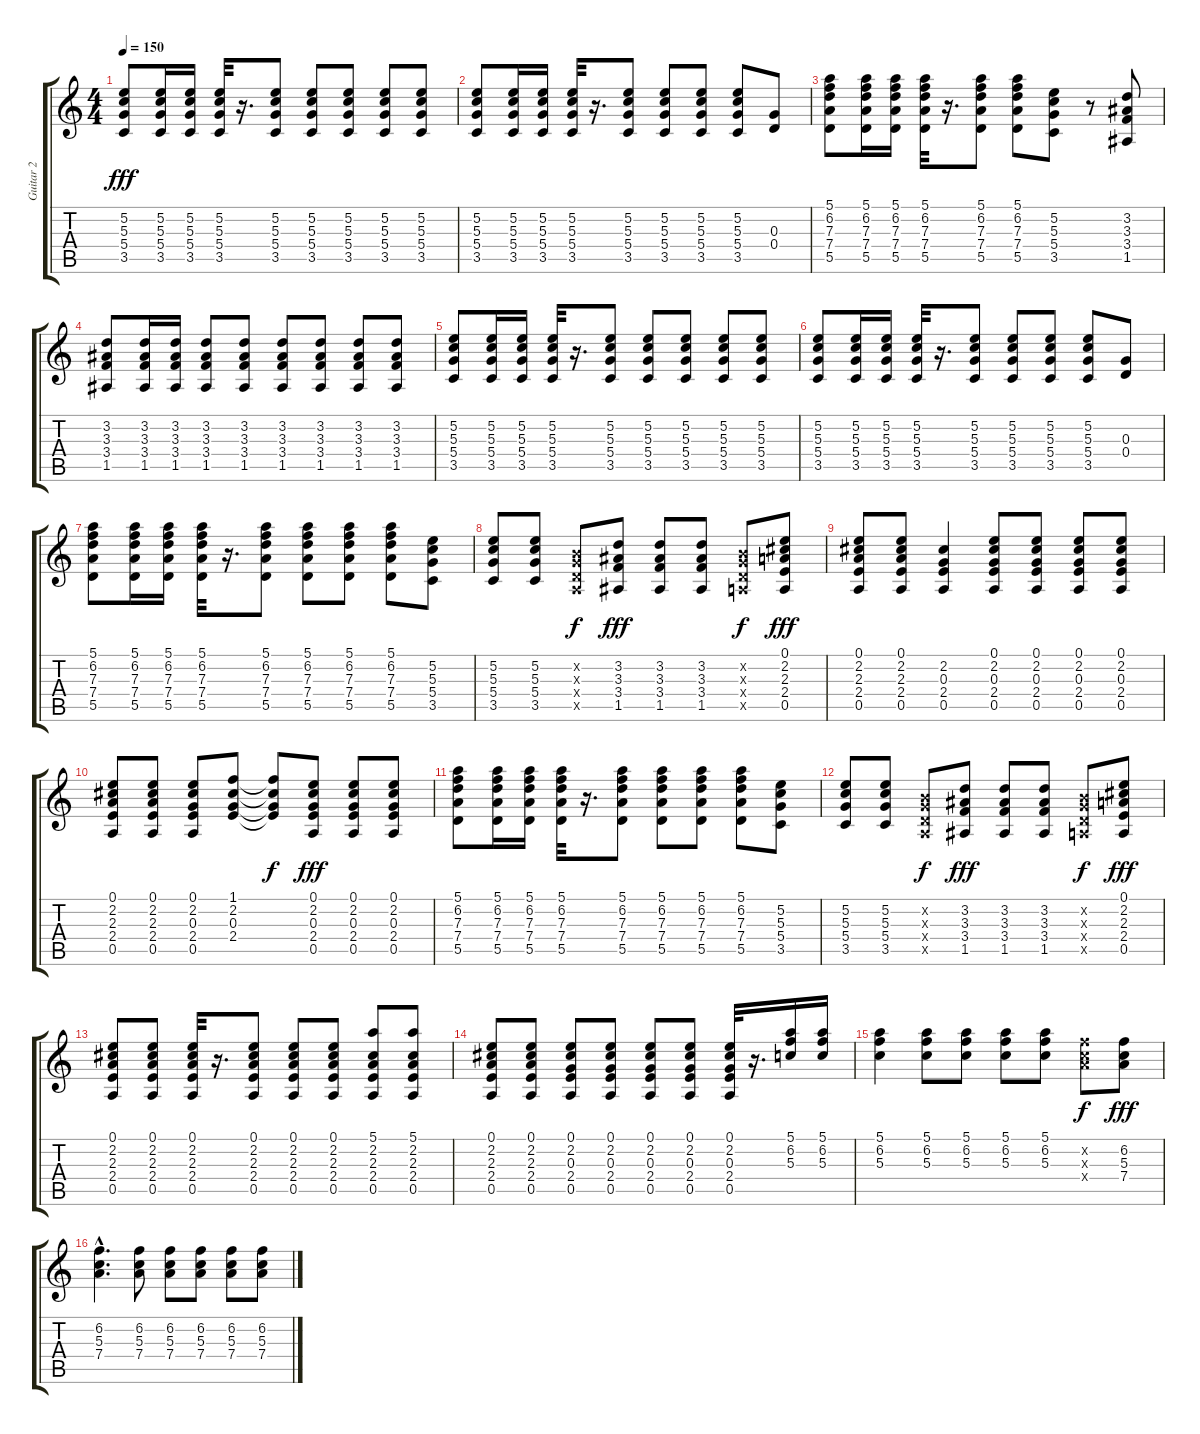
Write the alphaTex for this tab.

\track ("Guitar 2" "Guitar 2") {instrument electricguitarjazz}
\staff {score tabs}
\tuning (E4 B3 G3 D3 A2 E2) {hide}
\ts (4 4)
\tempo 150
\clef g2
\ks c
(5.2 5.3 5.4 3.5).8{dy fff} (5.2 5.3 5.4 3.5).16 (5.2 5.3 5.4 3.5).16 (5.2 5.3 5.4 3.5).32 r.16{d} (5.2 5.3 5.4 3.5).8 (5.2 5.3 5.4 3.5).8 (5.2 5.3 5.4 3.5).8 (5.2 5.3 5.4 3.5).8 (5.2 5.3 5.4 3.5).8 |
(5.2 5.3 5.4 3.5).8 (5.2 5.3 5.4 3.5).16 (5.2 5.3 5.4 3.5).16 (5.2 5.3 5.4 3.5).32 r.16{d} (5.2 5.3 5.4 3.5).8 (5.2 5.3 5.4 3.5).8 (5.2 5.3 5.4 3.5).8 (5.2 5.3 5.4 3.5).8 (0.3 0.4).8 |
(5.1 6.2 7.3 7.4 5.5).8 (5.1 6.2 7.3 7.4 5.5).16 (5.1 6.2 7.3 7.4 5.5).16 (5.1 6.2 7.3 7.4 5.5).32 r.16{d} (5.1 6.2 7.3 7.4 5.5).8 (5.1 6.2 7.3 7.4 5.5).8 (5.2 5.3 5.4 3.5).8 r.8 (3.2 3.3 3.4 1.5).8 |
(3.2 3.3 3.4 1.5).8 (3.2 3.3 3.4 1.5).16 (3.2 3.3 3.4 1.5).16 (3.2 3.3 3.4 1.5).8 (3.2 3.3 3.4 1.5).8 (3.2 3.3 3.4 1.5).8 (3.2 3.3 3.4 1.5).8 (3.2 3.3 3.4 1.5).8 (3.2 3.3 3.4 1.5).8 |
(5.2 5.3 5.4 3.5).8 (5.2 5.3 5.4 3.5).16 (5.2 5.3 5.4 3.5).16 (5.2 5.3 5.4 3.5).32 r.16{d} (5.2 5.3 5.4 3.5).8 (5.2 5.3 5.4 3.5).8 (5.2 5.3 5.4 3.5).8 (5.2 5.3 5.4 3.5).8 (5.2 5.3 5.4 3.5).8 |
(5.2 5.3 5.4 3.5).8 (5.2 5.3 5.4 3.5).16 (5.2 5.3 5.4 3.5).16 (5.2 5.3 5.4 3.5).32 r.16{d} (5.2 5.3 5.4 3.5).8 (5.2 5.3 5.4 3.5).8 (5.2 5.3 5.4 3.5).8 (5.2 5.3 5.4 3.5).8 (0.3 0.4).8 |
(5.1 6.2 7.3 7.4 5.5).8 (5.1 6.2 7.3 7.4 5.5).16 (5.1 6.2 7.3 7.4 5.5).16 (5.1 6.2 7.3 7.4 5.5).32 r.16{d} (5.1 6.2 7.3 7.4 5.5).8 (5.1 6.2 7.3 7.4 5.5).8 (5.1 6.2 7.3 7.4 5.5).8 (5.1 6.2 7.3 7.4 5.5).8 (5.2 5.3 5.4 3.5).8 |
(5.2 5.3 5.4 3.5).8 (5.2 5.3 5.4 3.5).8 (0.2{x} 0.3{x} 0.4{x} 0.5{x}).8{dy f} (3.2 3.3 3.4 1.5).8{dy fff} (3.2 3.3 3.4 1.5).8 (3.2 3.3 3.4 1.5).8 (0.2{x} 0.3{x} 0.4{x} 0.5{x}).8{dy f} (0.1 2.2 2.3 2.4 0.5).8{dy fff} |
(0.1 2.2 2.3 2.4 0.5).8 (0.1 2.2 2.3 2.4 0.5).8 (2.2 0.3 2.4 0.5).4 (0.1 2.2 0.3 2.4 0.5).8 (0.1 2.2 0.3 2.4 0.5).8 (0.1 2.2 0.3 2.4 0.5).8 (0.1 2.2 0.3 2.4 0.5).8 |
(0.1 2.2 2.3 2.4 0.5).8 (0.1 2.2 2.3 2.4 0.5).8 (0.1 2.2 0.3 2.4 0.5).8 (1.1 2.2 0.3 2.4).8 (1.1{t} 2.2{t} 0.3{t} 2.4{t}).8{dy f} (0.1 2.2 0.3 2.4 0.5).8{dy fff} (0.1 2.2 0.3 2.4 0.5).8 (0.1 2.2 0.3 2.4 0.5).8 |
(5.1 6.2 7.3 7.4 5.5).8 (5.1 6.2 7.3 7.4 5.5).16 (5.1 6.2 7.3 7.4 5.5).16 (5.1 6.2 7.3 7.4 5.5).32 r.16{d} (5.1 6.2 7.3 7.4 5.5).8 (5.1 6.2 7.3 7.4 5.5).8 (5.1 6.2 7.3 7.4 5.5).8 (5.1 6.2 7.3 7.4 5.5).8 (5.2 5.3 5.4 3.5).8 |
(5.2 5.3 5.4 3.5).8 (5.2 5.3 5.4 3.5).8 (0.2{x} 0.3{x} 0.4{x} 0.5{x}).8{dy f} (3.2 3.3 3.4 1.5).8{dy fff} (3.2 3.3 3.4 1.5).8 (3.2 3.3 3.4 1.5).8 (0.2{x} 0.3{x} 0.4{x} 0.5{x}).8{dy f} (0.1 2.2 2.3 2.4 0.5).8{dy fff} |
(0.1 2.2 2.3 2.4 0.5).8 (0.1 2.2 2.3 2.4 0.5).8 (0.1 2.2 2.3 2.4 0.5).32 r.16{d} (0.1 2.2 2.3 2.4 0.5).8 (0.1 2.2 2.3 2.4 0.5).8 (0.1 2.2 2.3 2.4 0.5).8 (5.1 2.2 2.3 2.4 0.5).8 (5.1 2.2 2.3 2.4 0.5).8 |
(0.1 2.2 2.3 2.4 0.5).8 (0.1 2.2 2.3 2.4 0.5).8 (0.1 2.2 0.3 2.4 0.5).8 (0.1 2.2 0.3 2.4 0.5).8 (0.1 2.2 0.3 2.4 0.5).8 (0.1 2.2 0.3 2.4 0.5).8 (0.1 2.2 0.3 2.4 0.5).32 r.16{d} (5.1 6.2 5.3).16 (5.1 6.2 5.3).16 |
(5.1 6.2 5.3).4 (5.1 6.2 5.3).8 (5.1 6.2 5.3).8 (5.1 6.2 5.3).8 (5.1 6.2 5.3).8 (6.2{x} 5.3{x} 7.4{x}).8{dy f} (6.2 5.3 7.4).8{dy fff} |
(6.2{hac} 5.3{hac} 7.4{hac}).4{d} (6.2 5.3 7.4).8 (6.2 5.3 7.4).8 (6.2 5.3 7.4).8 (6.2 5.3 7.4).8 (6.2 5.3 7.4).8
